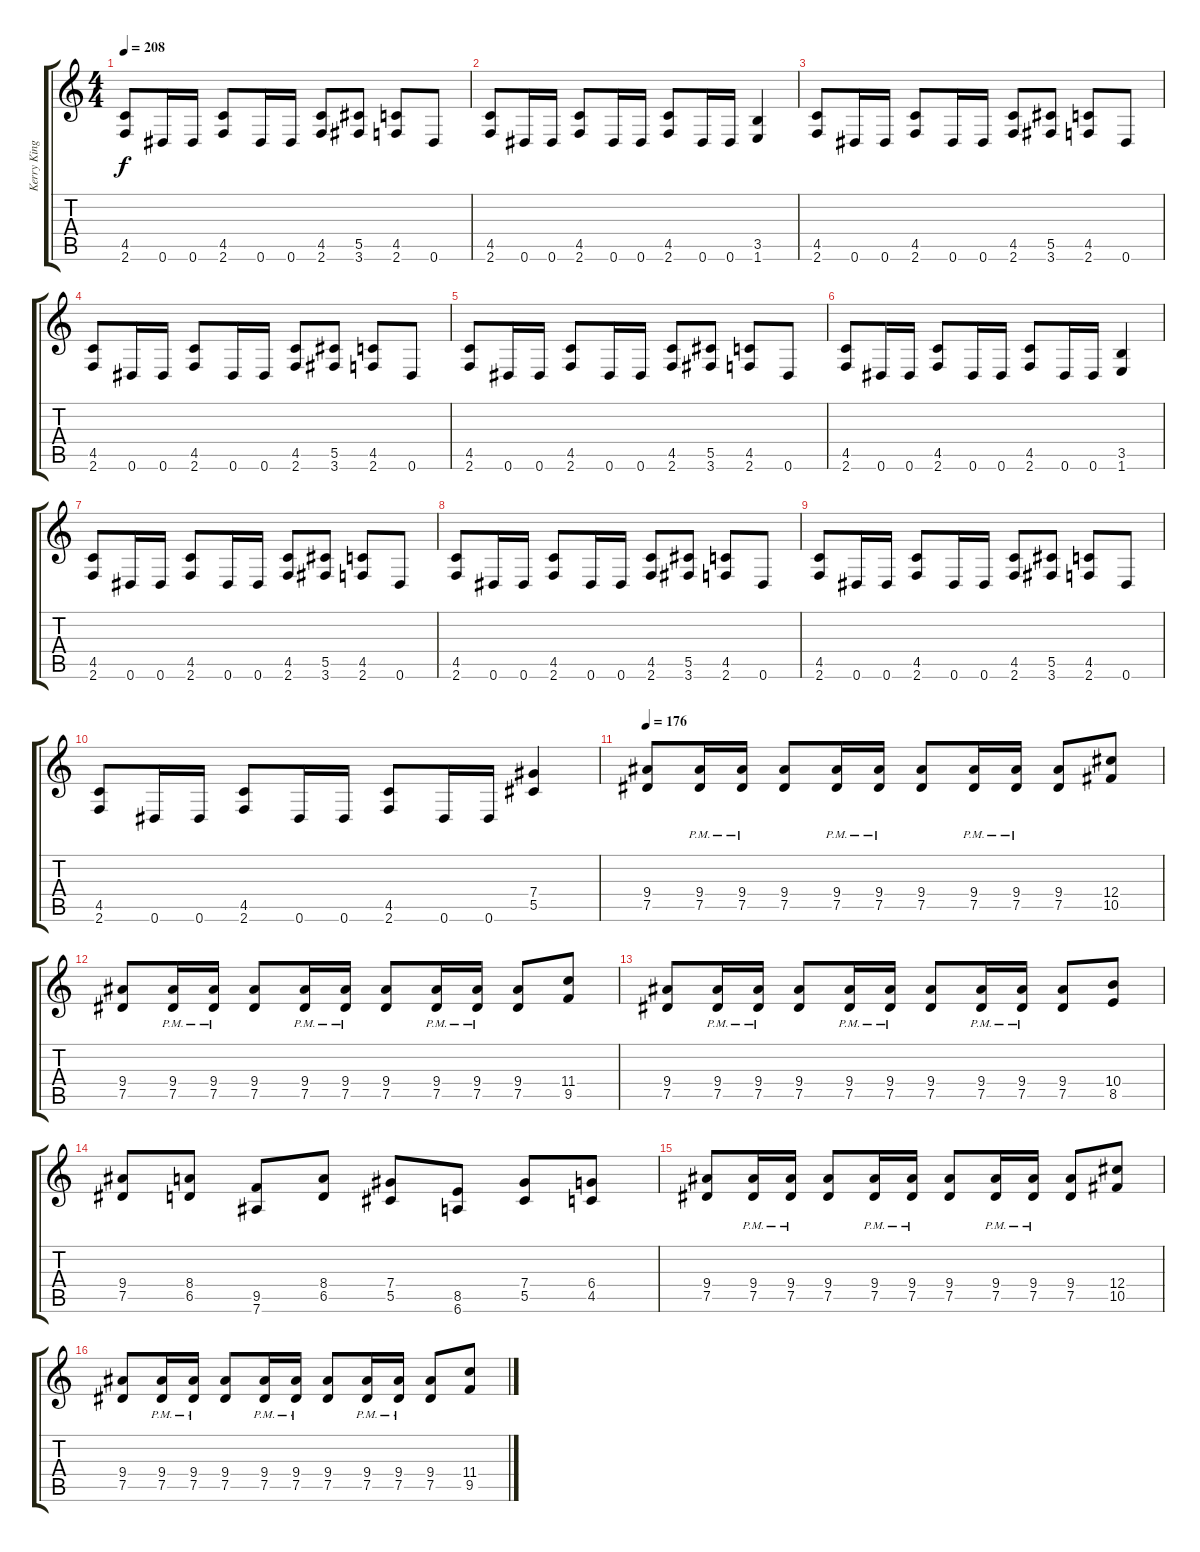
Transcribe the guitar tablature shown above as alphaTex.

\track ("Kerry King (Rhythm Guitar)" "Kerry King") {instrument distortionguitar}
\staff {score tabs}
\tuning (Eb4 Bb3 Gb3 Db3 Ab2 Eb2) {hide}
\ts (4 4)
\tempo 208
\clef g2
\ks c
(4.5 2.6).8{dy f} 0.6.16 0.6.16 (4.5 2.6).8 0.6.16 0.6.16 (4.5 2.6).8 (5.5 3.6).8 (4.5 2.6).8 0.6.8 |
(4.5 2.6).8 0.6.16 0.6.16 (4.5 2.6).8 0.6.16 0.6.16 (4.5 2.6).8 0.6.16 0.6.16 (3.5 1.6).4 |
(4.5 2.6).8 0.6.16 0.6.16 (4.5 2.6).8 0.6.16 0.6.16 (4.5 2.6).8 (5.5 3.6).8 (4.5 2.6).8 0.6.8 |
(4.5 2.6).8 0.6.16 0.6.16 (4.5 2.6).8 0.6.16 0.6.16 (4.5 2.6).8 (5.5 3.6).8 (4.5 2.6).8 0.6.8 |
(4.5 2.6).8 0.6.16 0.6.16 (4.5 2.6).8 0.6.16 0.6.16 (4.5 2.6).8 (5.5 3.6).8 (4.5 2.6).8 0.6.8 |
(4.5 2.6).8 0.6.16 0.6.16 (4.5 2.6).8 0.6.16 0.6.16 (4.5 2.6).8 0.6.16 0.6.16 (3.5 1.6).4 |
(4.5 2.6).8 0.6.16 0.6.16 (4.5 2.6).8 0.6.16 0.6.16 (4.5 2.6).8 (5.5 3.6).8 (4.5 2.6).8 0.6.8 |
(4.5 2.6).8 0.6.16 0.6.16 (4.5 2.6).8 0.6.16 0.6.16 (4.5 2.6).8 (5.5 3.6).8 (4.5 2.6).8 0.6.8 |
(4.5 2.6).8 0.6.16 0.6.16 (4.5 2.6).8 0.6.16 0.6.16 (4.5 2.6).8 (5.5 3.6).8 (4.5 2.6).8 0.6.8 |
(4.5 2.6).8 0.6.16 0.6.16 (4.5 2.6).8 0.6.16 0.6.16 (4.5 2.6).8 0.6.16 0.6.16 (7.4 5.5).4 |
\tempo 176
(9.4 7.5).8 (9.4{pm} 7.5{pm}).16 (9.4{pm} 7.5{pm}).16 (9.4 7.5).8 (9.4{pm} 7.5{pm}).16 (9.4{pm} 7.5{pm}).16 (9.4 7.5).8 (9.4{pm} 7.5{pm}).16 (9.4{pm} 7.5{pm}).16 (9.4 7.5).8 (12.4 10.5).8 |
(9.4 7.5).8 (9.4{pm} 7.5{pm}).16 (9.4{pm} 7.5{pm}).16 (9.4 7.5).8 (9.4{pm} 7.5{pm}).16 (9.4{pm} 7.5{pm}).16 (9.4 7.5).8 (9.4{pm} 7.5{pm}).16 (9.4{pm} 7.5{pm}).16 (9.4 7.5).8 (11.4 9.5).8 |
(9.4 7.5).8 (9.4{pm} 7.5{pm}).16 (9.4{pm} 7.5{pm}).16 (9.4 7.5).8 (9.4{pm} 7.5{pm}).16 (9.4{pm} 7.5{pm}).16 (9.4 7.5).8 (9.4{pm} 7.5{pm}).16 (9.4{pm} 7.5{pm}).16 (9.4 7.5).8 (10.4 8.5).8 |
(9.4 7.5).8 (8.4 6.5).8 (9.5 7.6).8 (8.4 6.5).8 (7.4 5.5).8 (8.5 6.6).8 (7.4 5.5).8 (6.4 4.5).8 |
(9.4 7.5).8 (9.4{pm} 7.5{pm}).16 (9.4{pm} 7.5{pm}).16 (9.4 7.5).8 (9.4{pm} 7.5{pm}).16 (9.4{pm} 7.5{pm}).16 (9.4 7.5).8 (9.4{pm} 7.5{pm}).16 (9.4{pm} 7.5{pm}).16 (9.4 7.5).8 (12.4 10.5).8 |
(9.4 7.5).8 (9.4{pm} 7.5{pm}).16 (9.4{pm} 7.5{pm}).16 (9.4 7.5).8 (9.4{pm} 7.5{pm}).16 (9.4{pm} 7.5{pm}).16 (9.4 7.5).8 (9.4{pm} 7.5{pm}).16 (9.4{pm} 7.5{pm}).16 (9.4 7.5).8 (11.4 9.5).8
